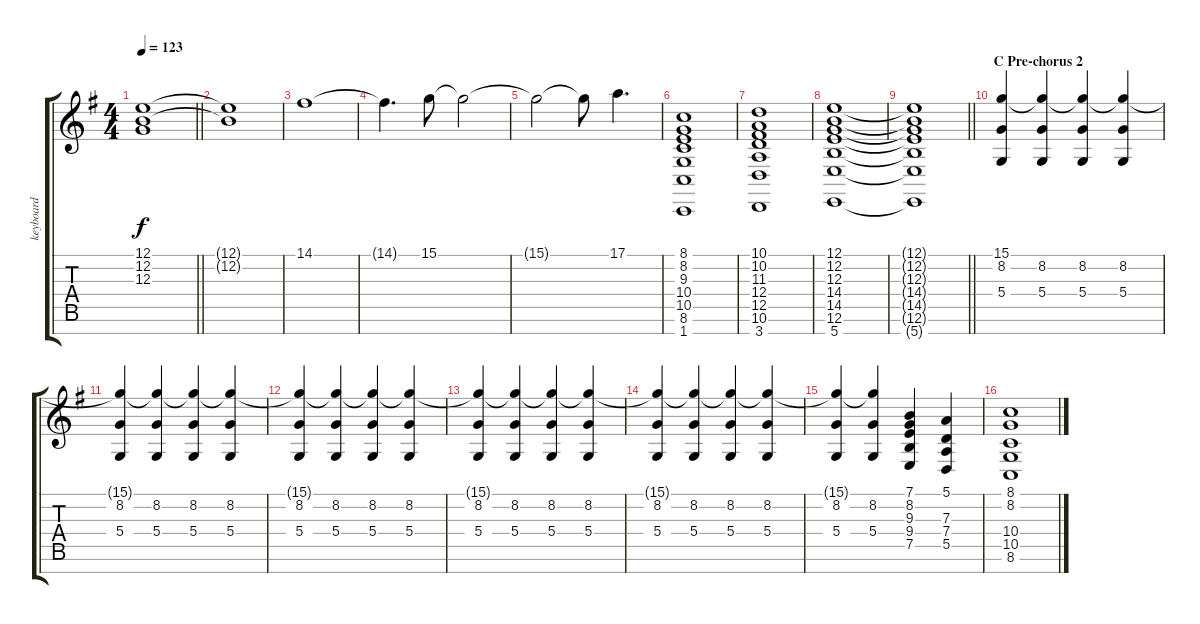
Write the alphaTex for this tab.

\track ("keyboard" "keyboard") {instrument synthstrings1}
\staff {score tabs}
\tuning (E4 B3 G3 D3 A2 E2 B1) {hide}
\ts (4 4)
\tempo 123
\clef g2
\barLineRight lightlight
\ks g
(12.1{t} 12.2{t} 12.3{t}).1{dy f} |
(12.1{t} 12.2{t}).1 |
14.1.1 |
14.1{t}.4{d} 15.1.8 15.1{t}.2 |
15.1{t}.2 15.1{t}.8 17.1.4{d} |
(8.1 8.2 9.3 10.4 10.5 8.6 1.7).1 |
(10.1 10.2 11.3 12.4 12.5 10.6 3.7).1 |
(12.1 12.2 12.3 14.4 14.5 12.6 5.7).1 |
\barLineRight lightlight
(12.1{t} 12.2{t} 12.3{t} 14.4{t} 14.5{t} 12.6{t} 5.7{t}).1 |
\section ("" "C Pre-chorus 2 ")
(15.1 8.2 5.4).4 (15.1{t} 8.2 5.4).4 (15.1{t} 8.2 5.4).4 (15.1{t} 8.2 5.4).4 |
(15.1{t} 8.2 5.4).4 (15.1{t} 8.2 5.4).4 (15.1{t} 8.2 5.4).4 (15.1{t} 8.2 5.4).4 |
(15.1{t} 8.2 5.4).4 (15.1{t} 8.2 5.4).4 (15.1{t} 8.2 5.4).4 (15.1{t} 8.2 5.4).4 |
(15.1{t} 8.2 5.4).4 (15.1{t} 8.2 5.4).4 (15.1{t} 8.2 5.4).4 (15.1{t} 8.2 5.4).4 |
(15.1{t} 8.2 5.4).4 (15.1{t} 8.2 5.4).4 (15.1{t} 8.2 5.4).4 (15.1{t} 8.2 5.4).4 |
(15.1{t} 8.2 5.4).4 (15.1{t} 8.2 5.4).4 (7.1 8.2 9.3 9.4 7.5).4 (5.1 7.3 7.4 5.5).4 |
(8.1 8.2 10.4 10.5 8.6).1
